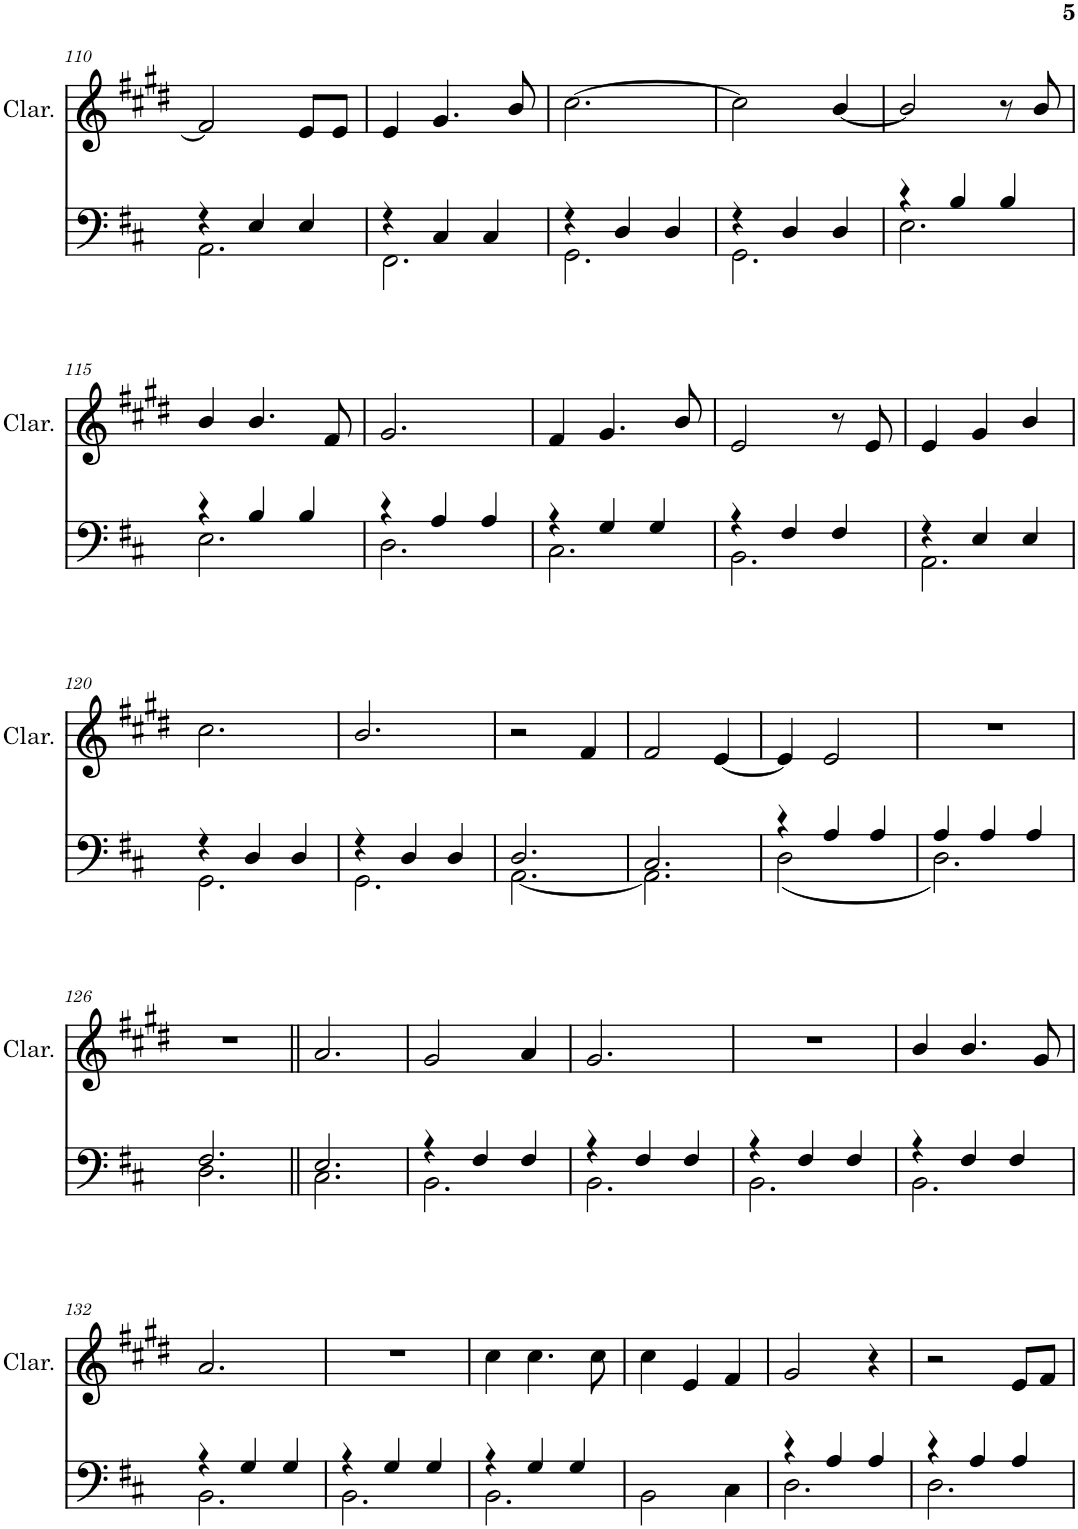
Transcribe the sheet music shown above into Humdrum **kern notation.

**kern	**kern
*part2	*part1
*staff2	*staff1
*I"Voice	*I"Clarinette
*I'V	*I'Clar.
!!LO:PB:g=z
*clefF4	*clefG2
*	*Trd1c2
*k[f#c#]	*k[f#c#g#d#]
*M3/4	*M3/4
=110	=110
*^	*
4r	2.AA\	2f#/]
4E/	.	.
4E/	.	8e/L
.	.	8e/J
=111	=111	=111
4r	2.FF#\	4e/
4C#/	.	4.g#/
4C#/	.	.
.	.	8b/
=112	=112	=112
4r	2.GG\	[>2.cc#\
4D/	.	.
4D/	.	.
=113	=113	=113
4r	2.GG\	2cc#\]
4D/	.	.
4D/	.	[<4b/
=114	=114	=114
4r	2.E\	2b/]
4B/	.	.
4B/	.	8r
.	.	8b/
!!LO:LB:g=z
=115	=115	=115
4r	2.E\	4b/
4B/	.	4.b/
4B/	.	.
.	.	8f#/
=116	=116	=116
4r	2.D\	2.g#/
4A/	.	.
4A/	.	.
=117	=117	=117
4r	2.C#\	4f#/
4G/	.	4.g#/
4G/	.	.
.	.	8b/
=118	=118	=118
4r	2.BB\	2e/
4F#/	.	.
4F#/	.	8r
.	.	8e/
=119	=119	=119
4r	2.AA\	4e/
4E/	.	4g#/
4E/	.	4b/
!!LO:LB:g=z
=120	=120	=120
4r	2.GG\	2.cc#\
4D/	.	.
4D/	.	.
=121	=121	=121
4r	2.GG\	2.b/
4D/	.	.
4D/	.	.
=122	=122	=122
2.D/	[<2.AA\	2r
.	.	4f#/
=123	=123	=123
2.C#/	2.AA\]	2f#/
.	.	[<4e/
=124	=124	=124
4r	(<2D\	4e/]
4A/	.	2e/
4A/	4ryy	.
=125	=125	=125
4A/	2.D\)	2.r
4A/	.	.
4A/	.	.
!!LO:LB:g=z
=126	=126	=126
2.F#/	2.D\	2.r
=127||	=127||	=127||
2.E/	2.C#\	2.a/
=128	=128	=128
4r	2.BB\	2g#/
4F#/	.	.
4F#/	.	4a/
=129	=129	=129
4r	2.BB\	2.g#/
4F#/	.	.
4F#/	.	.
=130	=130	=130
4r	2.BB\	2.r
4F#/	.	.
4F#/	.	.
=131	=131	=131
4r	2.BB\	4b/
4F#/	.	4.b/
4F#/	.	.
.	.	8g#/
!!LO:LB:g=z
=132	=132	=132
4r	2.BB\	2.a/
4G/	.	.
4G/	.	.
=133	=133	=133
4r	2.BB\	2.r
4G/	.	.
4G/	.	.
=134	=134	=134
4r	2.BB\	4cc#\
4G/	.	4.cc#\
4G/	.	.
.	.	8cc#\
*v	*v	*
=135	=135
2BB\	4cc#\
.	4e/
4C#\	4f#/
=136	=136
*^	*
4r	2.D\	2g#/
4A/	.	.
4A/	.	4r
=137	=137	=137
4r	2.D\	2r
4A/	.	.
4A/	.	8e/L
.	.	8f#/J
*v	*v	*
=	=
*-	*-
